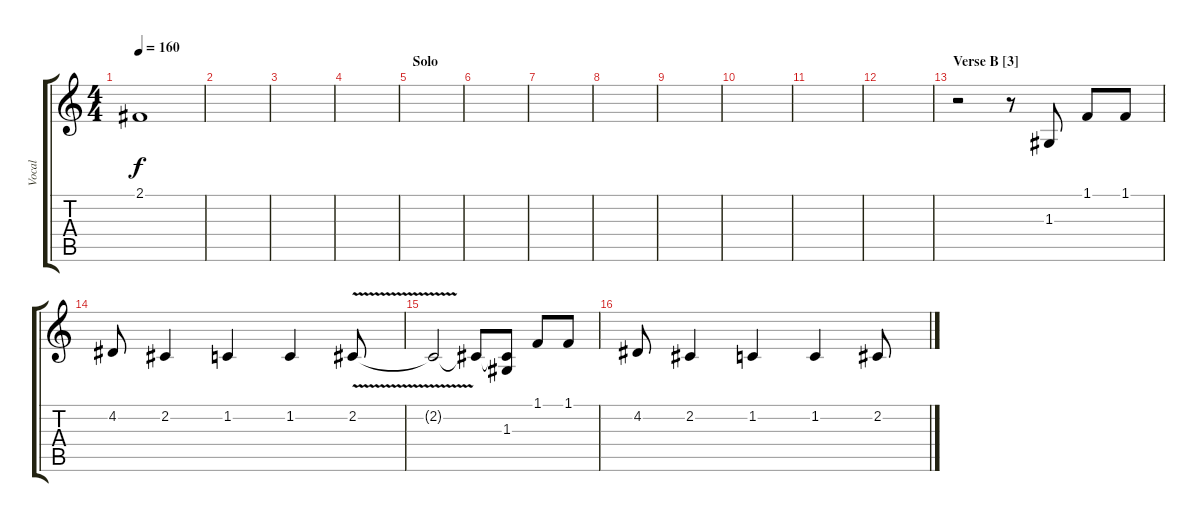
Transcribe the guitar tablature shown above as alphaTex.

\track ("Vocal" "Vocal") {instrument trumpet}
\staff {score tabs}
\tuning (E4 B3 G3 D3 A2 E2) {hide}
\ts (4 4)
\tempo 160
\clef g2
\ks c
2.1{t}.1{dy f} |
|
|
|
\section ("" "Solo")
|
|
|
|
|
|
|
|
\section ("" "Verse B [3]")
r.2{volume 16} r.8 1.3.8 1.1.8 1.1.8 |
4.2.8 2.2.4 1.2.4 1.2.4 2.2{v}.8 |
2.2{t}.2 2.2{t}.8 (2.2{t} 1.3).8 1.1.8 1.1.8 |
4.2.8 2.2.4 1.2.4 1.2.4 2.2.8
